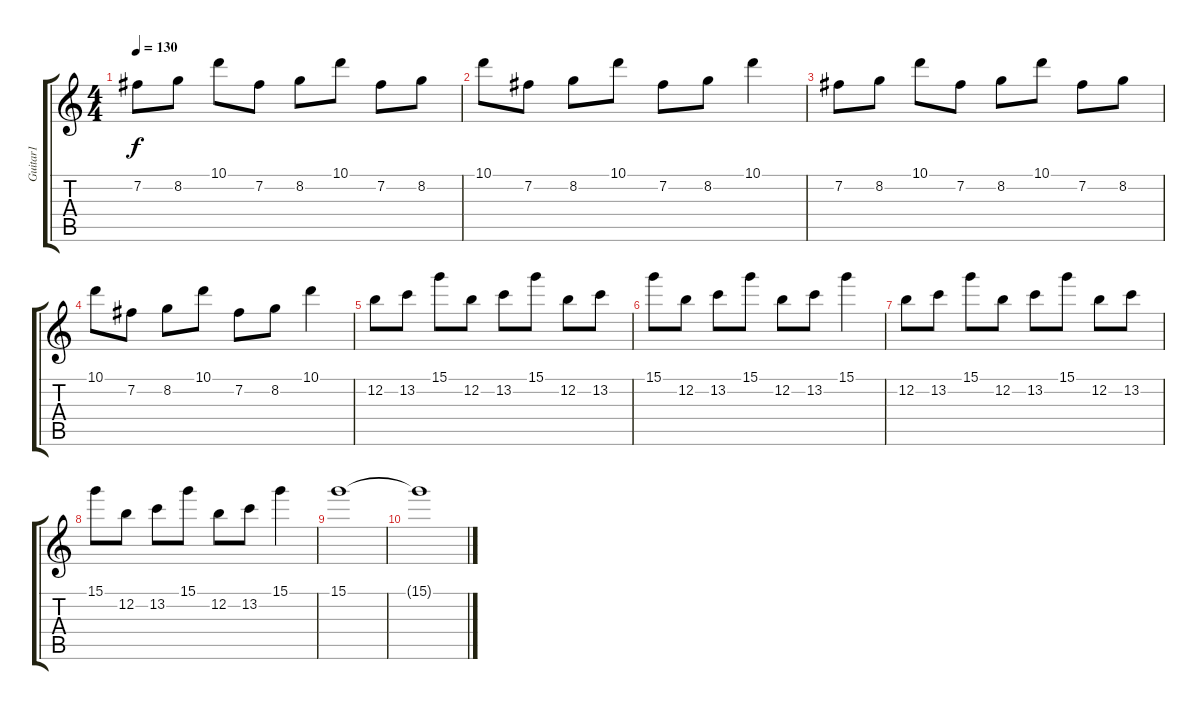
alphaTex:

\track ("Guitar1" "Guitar1") {instrument acousticguitarnylon}
\staff {score tabs}
\tuning (E4 B3 G3 D3 A2 E2) {hide}
\ts (4 4)
\tempo 130
\clef g2
\ks c
7.2.8{dy f volume 14} 8.2.8 10.1.8 7.2.8 8.2.8 10.1.8 7.2.8 8.2.8 |
10.1.8 7.2.8 8.2.8 10.1.8 7.2.8 8.2.8 10.1.4 |
7.2.8 8.2.8 10.1.8 7.2.8 8.2.8 10.1.8 7.2.8 8.2.8 |
10.1.8 7.2.8 8.2.8 10.1.8 7.2.8 8.2.8 10.1.4 |
12.2.8 13.2.8 15.1.8 12.2.8 13.2.8 15.1.8 12.2.8 13.2.8 |
15.1.8 12.2.8 13.2.8 15.1.8 12.2.8 13.2.8 15.1.4 |
12.2.8 13.2.8 15.1.8 12.2.8 13.2.8 15.1.8 12.2.8 13.2.8 |
15.1.8 12.2.8 13.2.8 15.1.8 12.2.8 13.2.8 15.1.4 |
15.1.1{volume 0} |
15.1{t}.1
